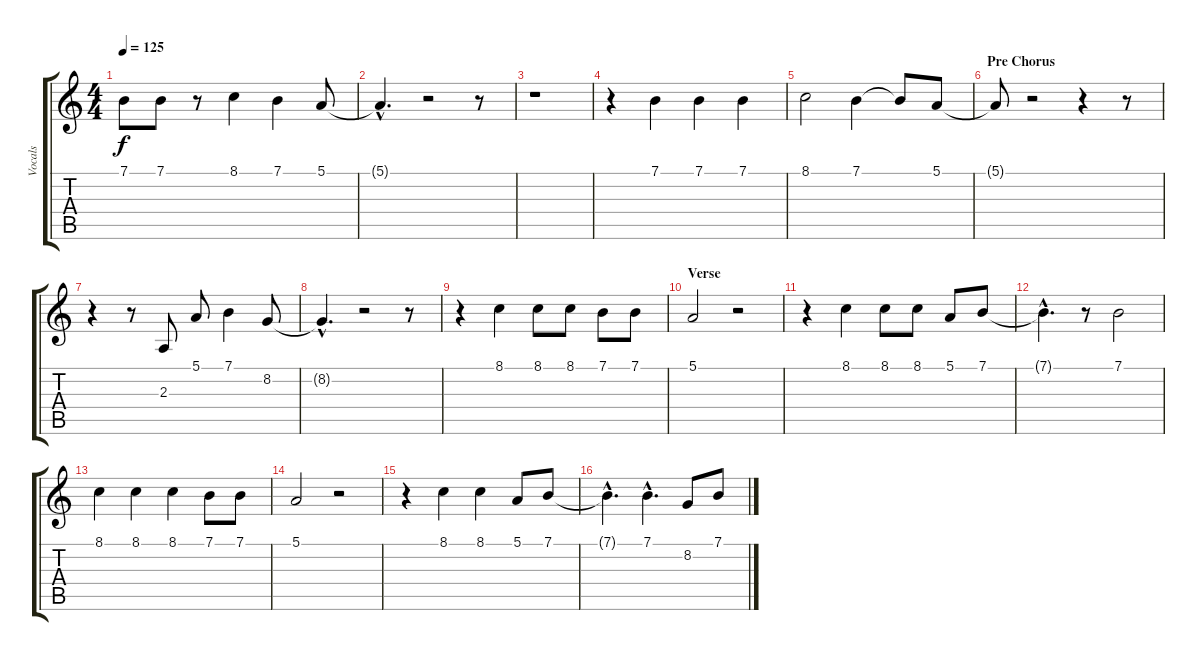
\track ("Vocals" "Vocals") {instrument altosax}
\staff {score tabs}
\tuning (E4 B3 G3 D3 A2 E2) {hide}
\ts (4 4)
\tempo 125
\clef g2
\ks c
7.1.8{dy f} 7.1.8 r.8 8.1.4 7.1.4 5.1.8 |
5.1{hac t}.4{d} r.2 r.8 |
r.1 |
r.4 7.1.4 7.1.4 7.1.4 |
8.1.2 7.1.4 7.1{t}.8 5.1.8 |
\section ("" "Pre Chorus")
5.1{t}.8 r.2 r.4 r.8 |
r.4 r.8 2.3.8 5.1.8 7.1.4 8.2.8 |
8.2{hac t}.4{d} r.2 r.8 |
r.4 8.1.4 8.1.8 8.1.8 7.1.8 7.1.8 |
\section ("" "Verse")
5.1.2 r.2 |
r.4 8.1.4 8.1.8 8.1.8 5.1.8 7.1.8 |
7.1{hac t}.4{d} r.8 7.1.2 |
8.1.4 8.1.4 8.1.4 7.1.8 7.1.8 |
5.1.2 r.2 |
r.4 8.1.4 8.1.4 5.1.8 7.1.8 |
7.1{hac t}.4{d} 7.1{hac}.4{d} 8.2.8 7.1.8
